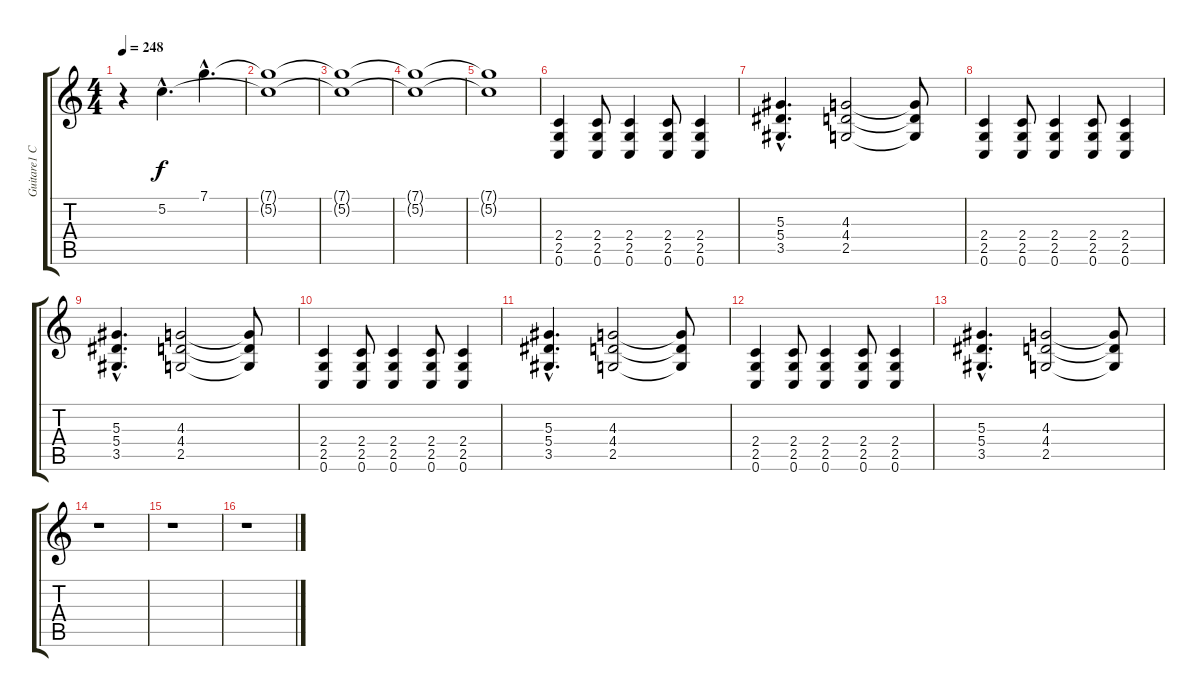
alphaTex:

\track ("Guitare1 C 61-62 a voir" "Guitare1 C") {instrument overdrivenguitar}
\staff {score tabs}
\tuning (C4 G3 Eb3 Bb2 F2 C2) {hide}
\ts (4 4)
\tempo 248
\clef g2
\ks c
r.4{dy f instrument overdrivenguitar} 5.2{hac}.4{d} 7.1{hac}.4{d} |
(7.1{t} 5.2{t}).1 |
(7.1{t} 5.2{t}).1 |
(7.1{t} 5.2{t}).1 |
(7.1{t} 5.2{t}).1 |
(2.4 2.5 0.6).4 (2.4 2.5 0.6).8 (2.4 2.5 0.6).4 (2.4 2.5 0.6).8 (2.4 2.5 0.6).4 |
(5.3{hac} 5.4{hac} 3.5{hac}).4{d} (4.3 4.4 2.5).2 (4.3{t} 4.4{t} 2.5{t}).8 |
(2.4 2.5 0.6).4 (2.4 2.5 0.6).8 (2.4 2.5 0.6).4 (2.4 2.5 0.6).8 (2.4 2.5 0.6).4 |
(5.3{hac} 5.4{hac} 3.5{hac}).4{d} (4.3 4.4 2.5).2 (4.3{t} 4.4{t} 2.5{t}).8 |
(2.4 2.5 0.6).4 (2.4 2.5 0.6).8 (2.4 2.5 0.6).4 (2.4 2.5 0.6).8 (2.4 2.5 0.6).4 |
(5.3{hac} 5.4{hac} 3.5{hac}).4{d} (4.3 4.4 2.5).2 (4.3{t} 4.4{t} 2.5{t}).8 |
(2.4 2.5 0.6).4 (2.4 2.5 0.6).8 (2.4 2.5 0.6).4 (2.4 2.5 0.6).8 (2.4 2.5 0.6).4 |
(5.3{hac} 5.4{hac} 3.5{hac}).4{d} (4.3 4.4 2.5).2 (4.3{t} 4.4{t} 2.5{t}).8 |
r.1 |
r.1 |
r.1
